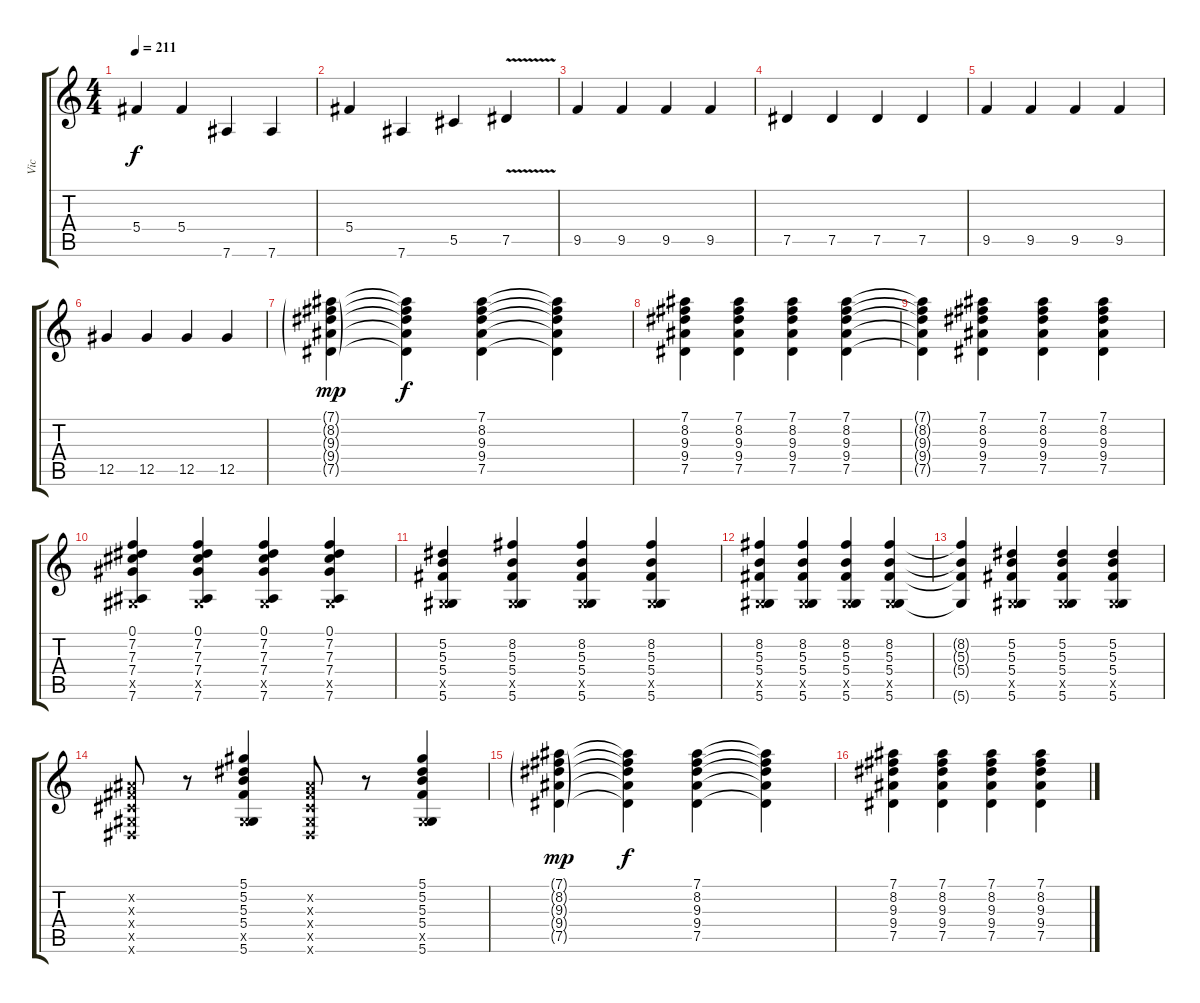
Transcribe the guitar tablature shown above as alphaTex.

\track ("Vic " "Vic ") {instrument distortionguitar}
\staff {score tabs}
\tuning (Eb4 Bb3 Gb3 Db3 Ab2 Eb2) {hide}
\ts (4 4)
\tempo 211
\clef g2
\ks c
5.4.4{dy f} 5.4.4 7.6.4 7.6.4 |
5.4.4 7.6.4 5.5.4 7.5{v}.4 |
9.5.4 9.5.4 9.5.4 9.5.4 |
7.5.4 7.5.4 7.5.4 7.5.4 |
9.5.4 9.5.4 9.5.4 9.5.4 |
12.5.4 12.5.4 12.5.4 12.5.4 |
(7.1{g} 8.2{g} 9.3{g} 9.4{g} 7.5{g}).4{dy mp volume 10 instrument acousticguitarsteel} (7.1{t} 8.2{t} 9.3{t} 9.4{t} 7.5{t}).4{dy f} (7.1 8.2 9.3 9.4 7.5).4 (7.1{t} 8.2{t} 9.3{t} 9.4{t} 7.5{t}).4 |
(7.1 8.2 9.3 9.4 7.5).4 (7.1 8.2 9.3 9.4 7.5).4 (7.1 8.2 9.3 9.4 7.5).4 (7.1 8.2 9.3 9.4 7.5).4 |
(7.1{t} 8.2{t} 9.3{t} 9.4{t} 7.5{t}).4 (7.1 8.2 9.3 9.4 7.5).4 (7.1 8.2 9.3 9.4 7.5).4 (7.1 8.2 9.3 9.4 7.5).4 |
(0.1 7.2 7.3 7.4 0.5{x} 7.6).4 (0.1 7.2 7.3 7.4 0.5{x} 7.6).4 (0.1 7.2 7.3 7.4 0.5{x} 7.6).4 (0.1 7.2 7.3 7.4 0.5{x} 7.6).4 |
(5.2 5.3 5.4 0.5{x} 5.6).4 (8.2 5.3 5.4 0.5{x} 5.6).4 (8.2 5.3 5.4 0.5{x} 5.6).4 (8.2 5.3 5.4 0.5{x} 5.6).4 |
(8.2 5.3 5.4 0.5{x} 5.6).4 (8.2 5.3 5.4 0.5{x} 5.6).4 (8.2 5.3 5.4 0.5{x} 5.6).4 (8.2 5.3 5.4 0.5{x} 5.6).4 |
(8.2{t} 5.3{t} 5.4{t} 5.6{t}).4 (5.2 5.3 5.4 0.5{x} 5.6).4 (5.2 5.3 5.4 0.5{x} 5.6).4 (5.2 5.3 5.4 0.5{x} 5.6).4 |
(0.2{x} 0.3{x} 0.4{x} 0.5{x} 0.6{x}).8 r.8 (5.1 5.2 5.3 5.4 0.5{x} 5.6).4 (0.2{x} 0.3{x} 0.4{x} 0.5{x} 0.6{x}).8 r.8 (5.1 5.2 5.3 5.4 0.5{x} 5.6).4 |
(7.1{g} 8.2{g} 9.3{g} 9.4{g} 7.5{g}).4{dy mp} (7.1{t} 8.2{t} 9.3{t} 9.4{t} 7.5{t}).4{dy f} (7.1 8.2 9.3 9.4 7.5).4 (7.1{t} 8.2{t} 9.3{t} 9.4{t} 7.5{t}).4 |
(7.1 8.2 9.3 9.4 7.5).4 (7.1 8.2 9.3 9.4 7.5).4 (7.1 8.2 9.3 9.4 7.5).4 (7.1 8.2 9.3 9.4 7.5).4
